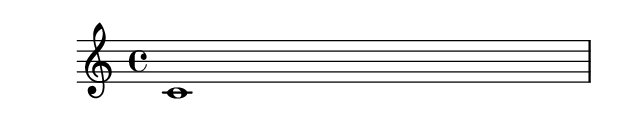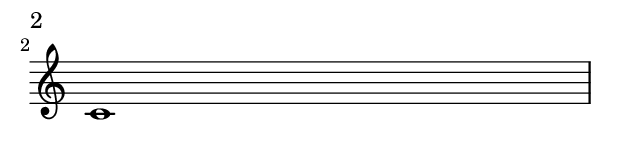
\version "2.11.51"

\header {
  texidoc = "The number of pages in a score can be forced by setting
@code{page-count} in the (book-level) paper block. If there are too
few systems for the number of pages, we append blank pages."
}

#(set-default-paper-size "a6")

\book {
  \paper { page-count = 3}
  \score { {c'1 c'1} }
}